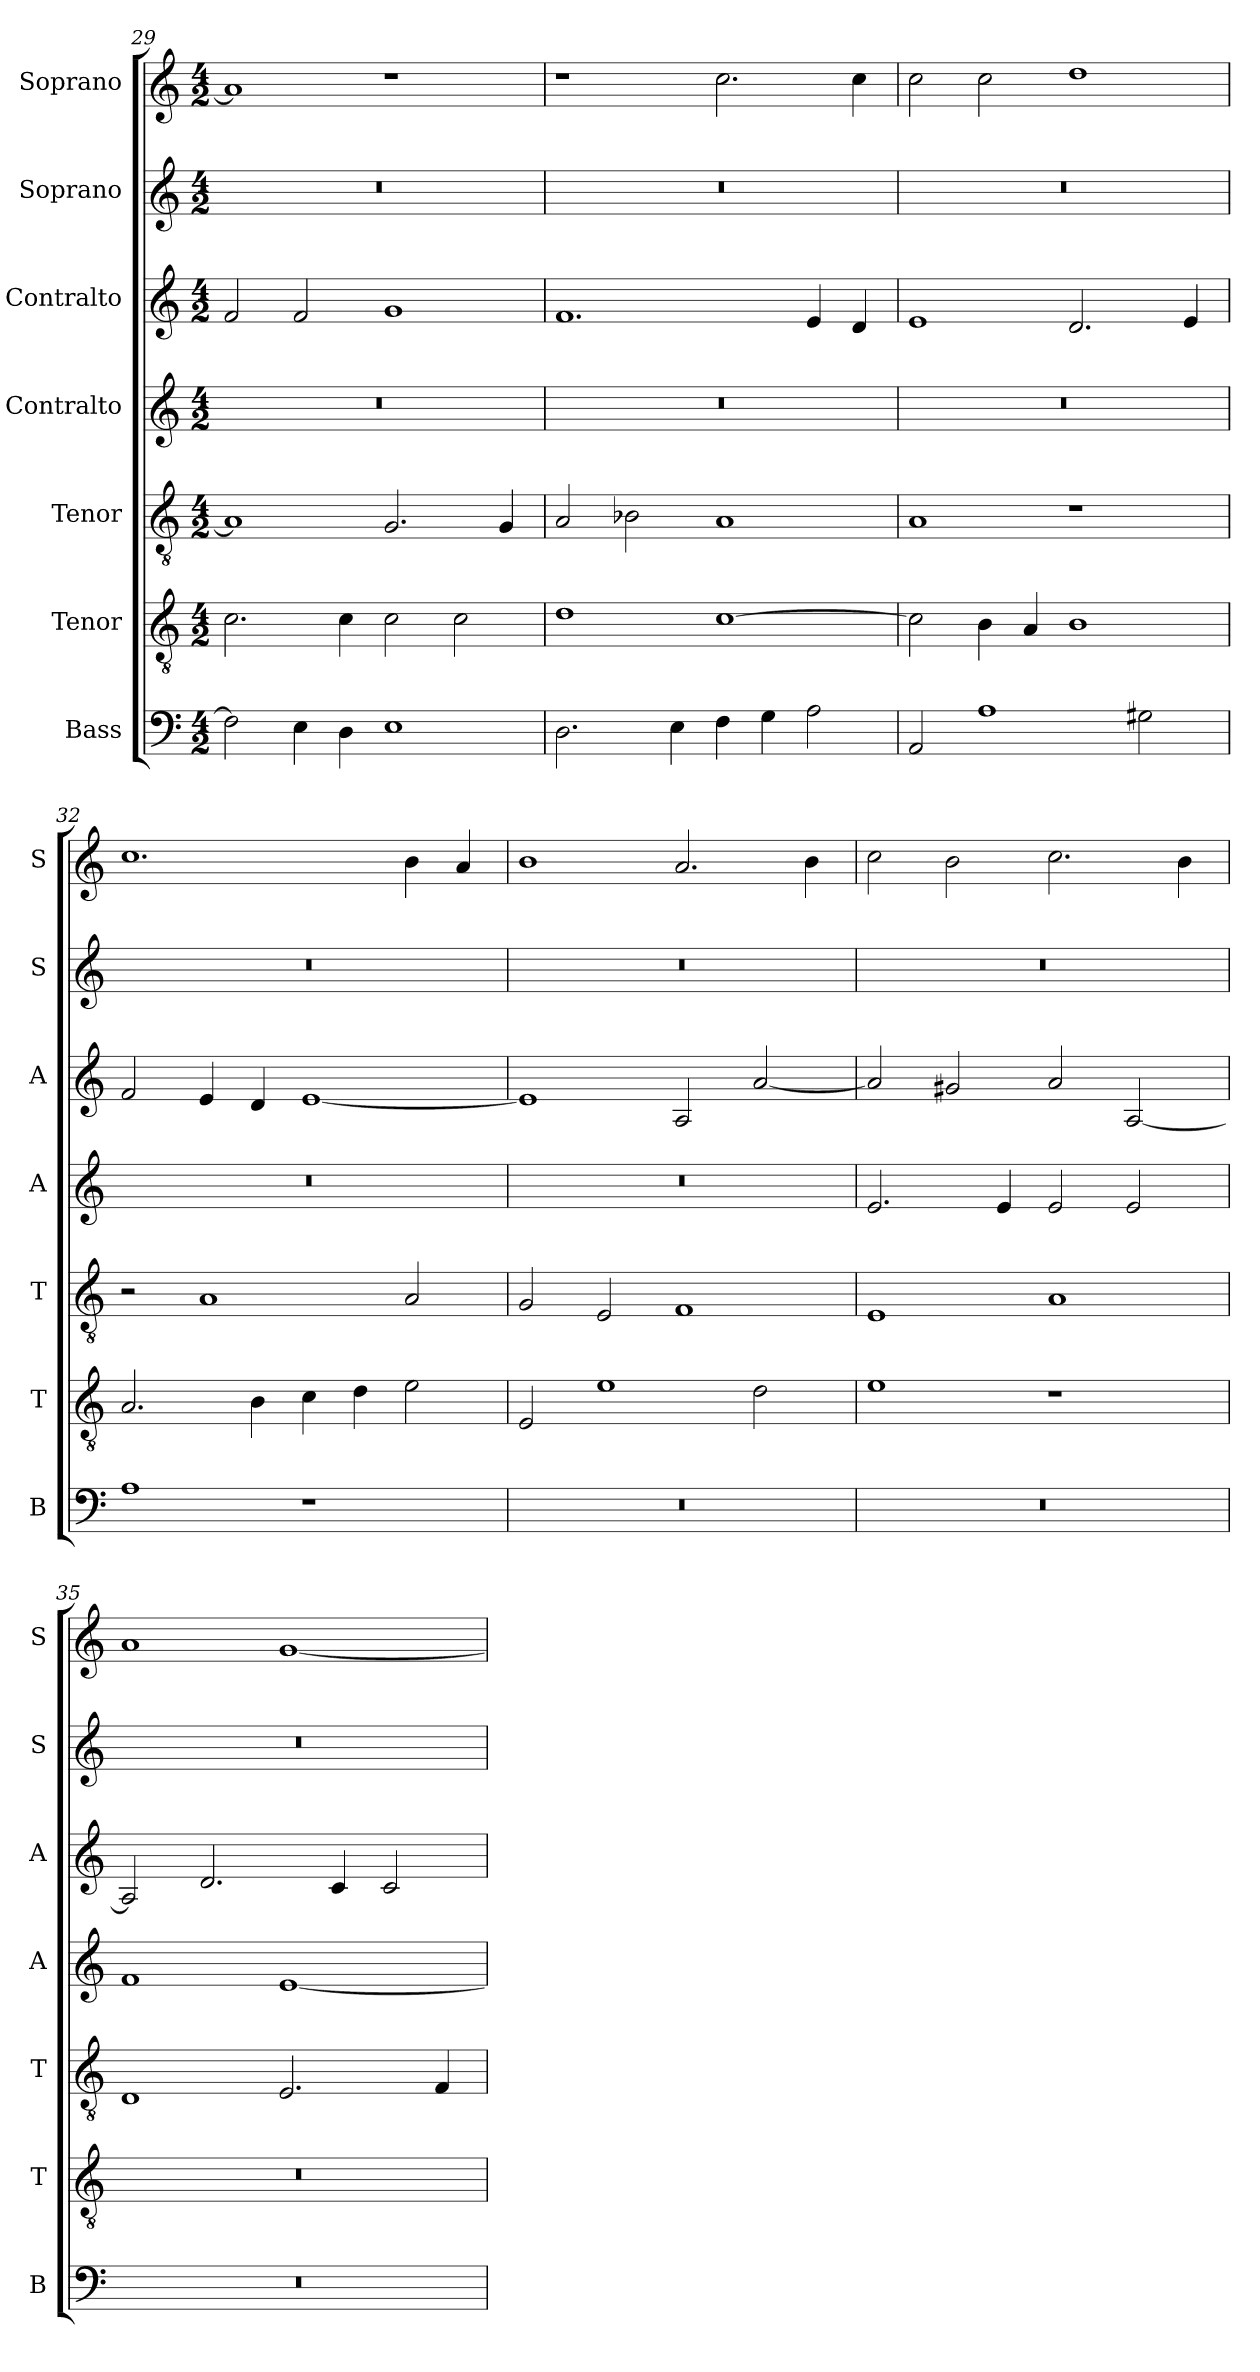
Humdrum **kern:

**kern	**kern	**kern	**kern	**kern	**kern	**kern
*part7	*part6	*part5	*part4	*part3	*part2	*part1
*staff7	*staff6	*staff5	*staff4	*staff3	*staff2	*staff1
*I"Bass	*I"Tenor	*I"Tenor	*I"Contralto	*I"Contralto	*I"Soprano	*I"Soprano
*I'B	*I'T	*I'T	*I'A	*I'A	*I'S	*I'S
*clefF4	*clefGv2	*clefGv2	*clefG2	*clefG2	*clefG2	*clefG2
*k[]	*k[]	*k[]	*k[]	*k[]	*k[]	*k[]
*E:phr	*E:phr	*E:phr	*E:phr	*E:phr	*E:phr	*E:phr
*M4/2	*M4/2	*M4/2	*M4/2	*M4/2	*M4/2	*M4/2
=29	=29	=29	=29	=29	=29	=29
2F]	2.c	1A]	0r	2f	0r	1a]
4E	.	.	.	2f	.	.
4D	4c	.	.	.	.	.
1E	2c	2.G	.	1g	.	1r
.	2c	.	.	.	.	.
.	.	4G	.	.	.	.
=30	=30	=30	=30	=30	=30	=30
2.D	1d	2A	0r	1.f	0r	1r
.	.	2B-X	.	.	.	.
4E	.	.	.	.	.	.
4F	[1c	1A	.	.	.	2.cc
4G	.	.	.	.	.	.
2A	.	.	.	4e	.	.
.	.	.	.	4d	.	4cc
=31	=31	=31	=31	=31	=31	=31
2AA	2c]	1A	0r	1e	0r	2cc
1A	4B	.	.	.	.	2cc
.	4A	.	.	.	.	.
.	1B	1r	.	2.d	.	1dd
2G#X	.	.	.	.	.	.
.	.	.	.	4e	.	.
=32	=32	=32	=32	=32	=32	=32
1A	2.A	2r	0r	2f	0r	1.cc
.	.	1A	.	4e	.	.
.	4B	.	.	4d	.	.
1r	4c	.	.	[1e	.	.
.	4d	.	.	.	.	.
.	2e	2A	.	.	.	4b
.	.	.	.	.	.	4a
=33	=33	=33	=33	=33	=33	=33
0r	2E	2G	0r	1e]	0r	1b
.	1e	2E	.	.	.	.
.	.	1F	.	2A	.	2.a
.	2d	.	.	[2a	.	.
.	.	.	.	.	.	4b
=34	=34	=34	=34	=34	=34	=34
0r	1e	1E	2.e	2a]	0r	2cc
.	.	.	.	2g#X	.	2b
.	.	.	4e	.	.	.
.	1r	1A	2e	2a	.	2.cc
.	.	.	2e	[2A	.	.
.	.	.	.	.	.	4b
=35	=35	=35	=35	=35	=35	=35
0r	0r	1D	1f	2A]	0r	1a
.	.	.	.	2.d	.	.
.	.	2.E	[1e	.	.	[1g
.	.	.	.	4c	.	.
.	.	.	.	2c	.	.
.	.	4F	.	.	.	.
=	=	=	=	=	=	=
*-	*-	*-	*-	*-	*-	*-
